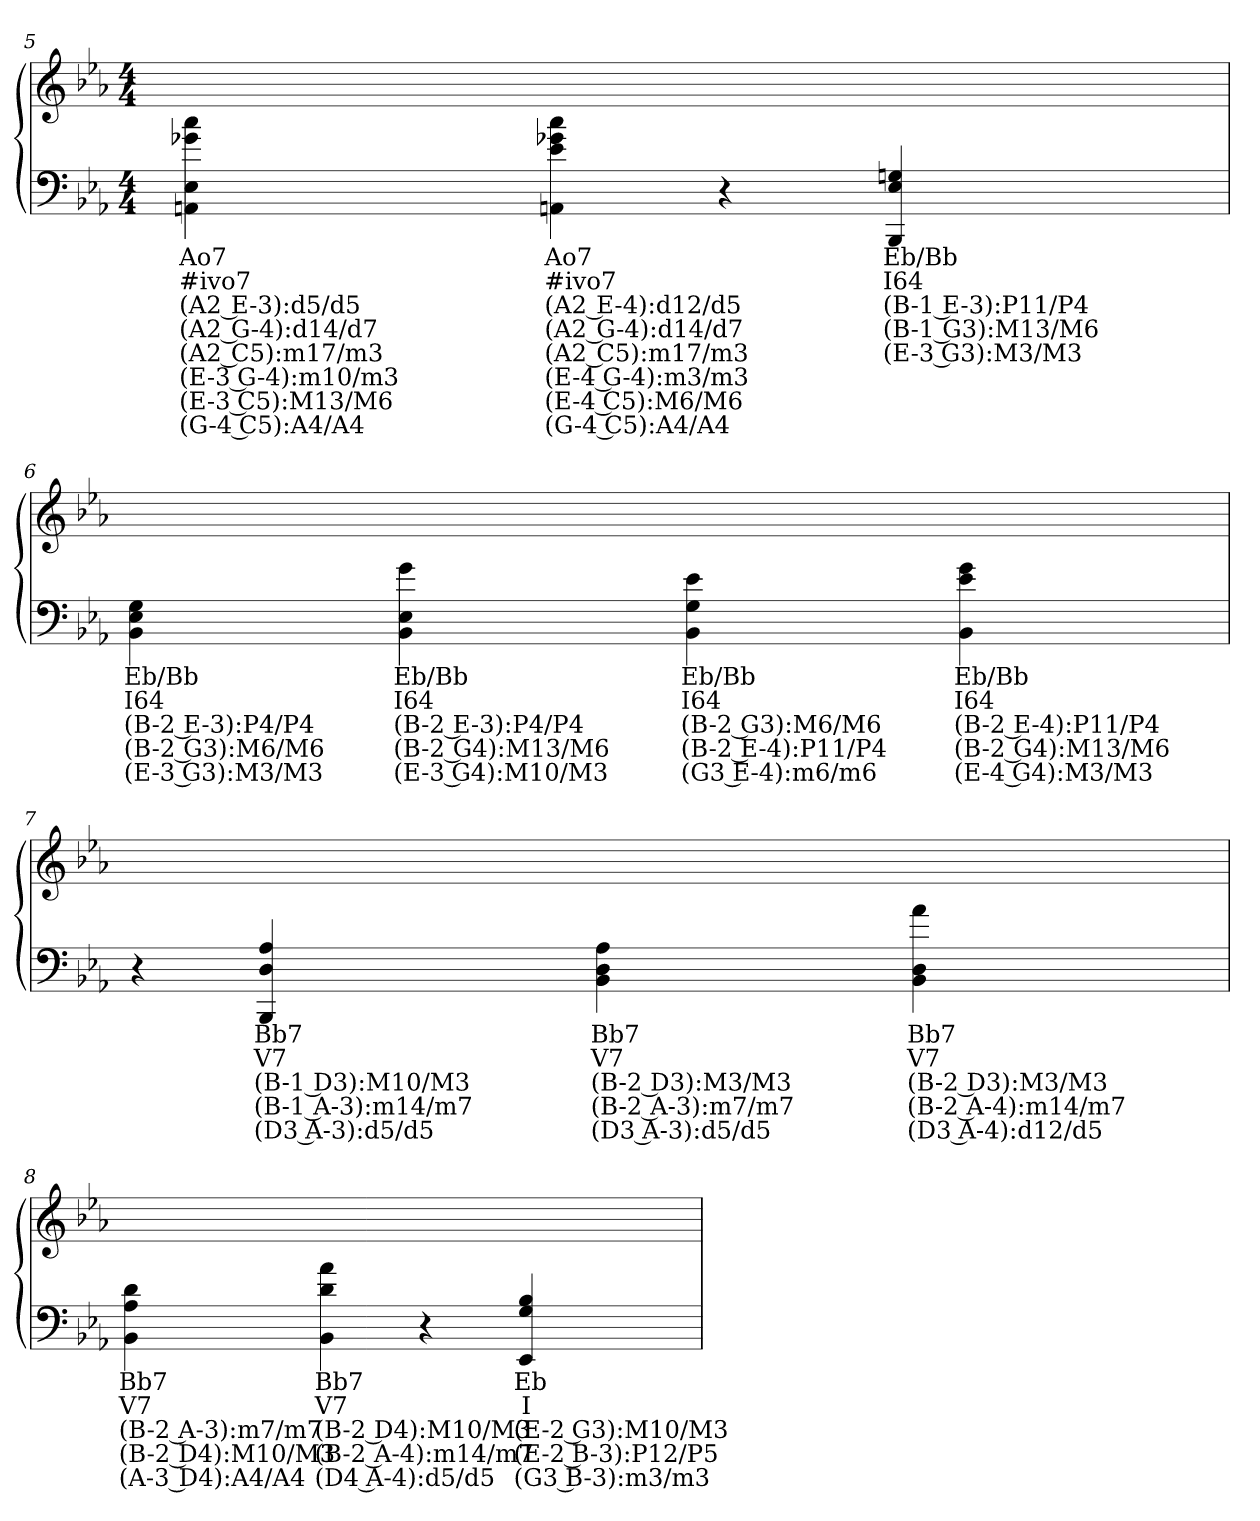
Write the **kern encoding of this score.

**kern	**text	**text	**text	**text	**text	**text	**text	**text	**kern
*part2	*part2	*part2	*part2	*part2	*part2	*part2	*part2	*part2	*part1
*staff2	*staff2	*staff2	*staff2	*staff2	*staff2	*staff2	*staff2	*staff2	*staff1
*clefF4	*	*	*	*	*	*	*	*	*clefG2
*k[b-e-a-]	*	*	*	*	*	*	*	*	*k[b-e-a-]
*E-:	*	*	*	*	*	*	*	*	*E-:
*M4/4	*	*	*	*	*	*	*	*	*M4/4
=5	=5	=5	=5	=5	=5	=5	=5	=5	=5
4AAn 4E- 4g-X 4cc	Ao7	#ivo7	(A2 E-3):d5/d5	(A2 G-4):d14/d7	(A2 C5):m17/m3	(E-3 G-4):m10/m3	(E-3 C5):M13/M6	(G-4 C5):A4/A4	1ryy
4AAn 4e- 4g-X 4cc	Ao7	#ivo7	(A2 E-4):d12/d5	(A2 G-4):d14/d7	(A2 C5):m17/m3	(E-4 G-4):m3/m3	(E-4 C5):M6/M6	(G-4 C5):A4/A4	.
4r	.	.	.	.	.	.	.	.	.
4BBB- 4E- 4Gn	Eb/Bb	I64	(B-1 E-3):P11/P4	(B-1 G3):M13/M6	(E-3 G3):M3/M3	.	.	.	.
=6	=6	=6	=6	=6	=6	=6	=6	=6	=6
4BB- 4E- 4G	Eb/Bb	I64	(B-2 E-3):P4/P4	(B-2 G3):M6/M6	(E-3 G3):M3/M3	.	.	.	1ryy
4BB- 4E- 4g	Eb/Bb	I64	(B-2 E-3):P4/P4	(B-2 G4):M13/M6	(E-3 G4):M10/M3	.	.	.	.
4BB- 4G 4e-	Eb/Bb	I64	(B-2 G3):M6/M6	(B-2 E-4):P11/P4	(G3 E-4):m6/m6	.	.	.	.
4BB- 4e- 4g	Eb/Bb	I64	(B-2 E-4):P11/P4	(B-2 G4):M13/M6	(E-4 G4):M3/M3	.	.	.	.
=7	=7	=7	=7	=7	=7	=7	=7	=7	=7
4r	.	.	.	.	.	.	.	.	1ryy
4BBB- 4D 4A-	Bb7	V7	(B-1 D3):M10/M3	(B-1 A-3):m14/m7	(D3 A-3):d5/d5	.	.	.	.
4BB- 4D 4A-	Bb7	V7	(B-2 D3):M3/M3	(B-2 A-3):m7/m7	(D3 A-3):d5/d5	.	.	.	.
4BB- 4D 4a-	Bb7	V7	(B-2 D3):M3/M3	(B-2 A-4):m14/m7	(D3 A-4):d12/d5	.	.	.	.
=8	=8	=8	=8	=8	=8	=8	=8	=8	=8
4BB- 4A- 4d	Bb7	V7	(B-2 A-3):m7/m7	(B-2 D4):M10/M3	(A-3 D4):A4/A4	.	.	.	1ryy
4BB- 4d 4a-	Bb7	V7	(B-2 D4):M10/M3	(B-2 A-4):m14/m7	(D4 A-4):d5/d5	.	.	.	.
4r	.	.	.	.	.	.	.	.	.
4EE- 4G 4B-	Eb	I	(E-2 G3):M10/M3	(E-2 B-3):P12/P5	(G3 B-3):m3/m3	.	.	.	.
=	=	=	=	=	=	=	=	=	=
*-	*-	*-	*-	*-	*-	*-	*-	*-	*-
